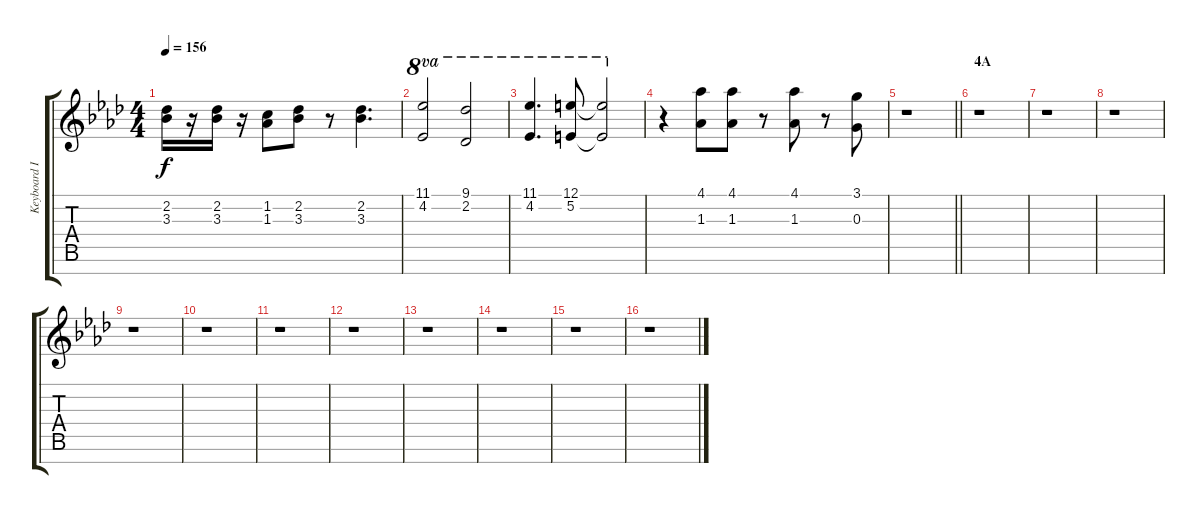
\track ("Keyboard I" "Keyboard I") {instrument synthbrass1}
\staff {score tabs}
\tuning (E5 B4 G4 D4 A3 E3 B2) {hide}
\ts (4 4)
\tempo 156
\clef g2
\ks ab
(2.2 3.3).16{dy f} r.16 (2.2 3.3).16 r.16 (1.2 1.3).8 (2.2 3.3).8 r.8 (2.2 3.3).4{d} |
(11.1 4.2).2{ot 8va} (9.1 2.2).2{ot 8va} |
(11.1 4.2).4{d ot 8va} (12.1 5.2).8{ot 8va} (12.1{t} 5.2{t}).2{ot 8va} |
r.4 (4.1 1.3).8 (4.1 1.3).8 r.8 (4.1 1.3).8 r.8 (3.1 0.3).8 |
\barLineRight lightlight
r.1 |
\section ("" "4A")
r.1 |
r.1 |
r.1 |
r.1 |
r.1 |
r.1 |
r.1 |
r.1 |
r.1 |
r.1 |
r.1
